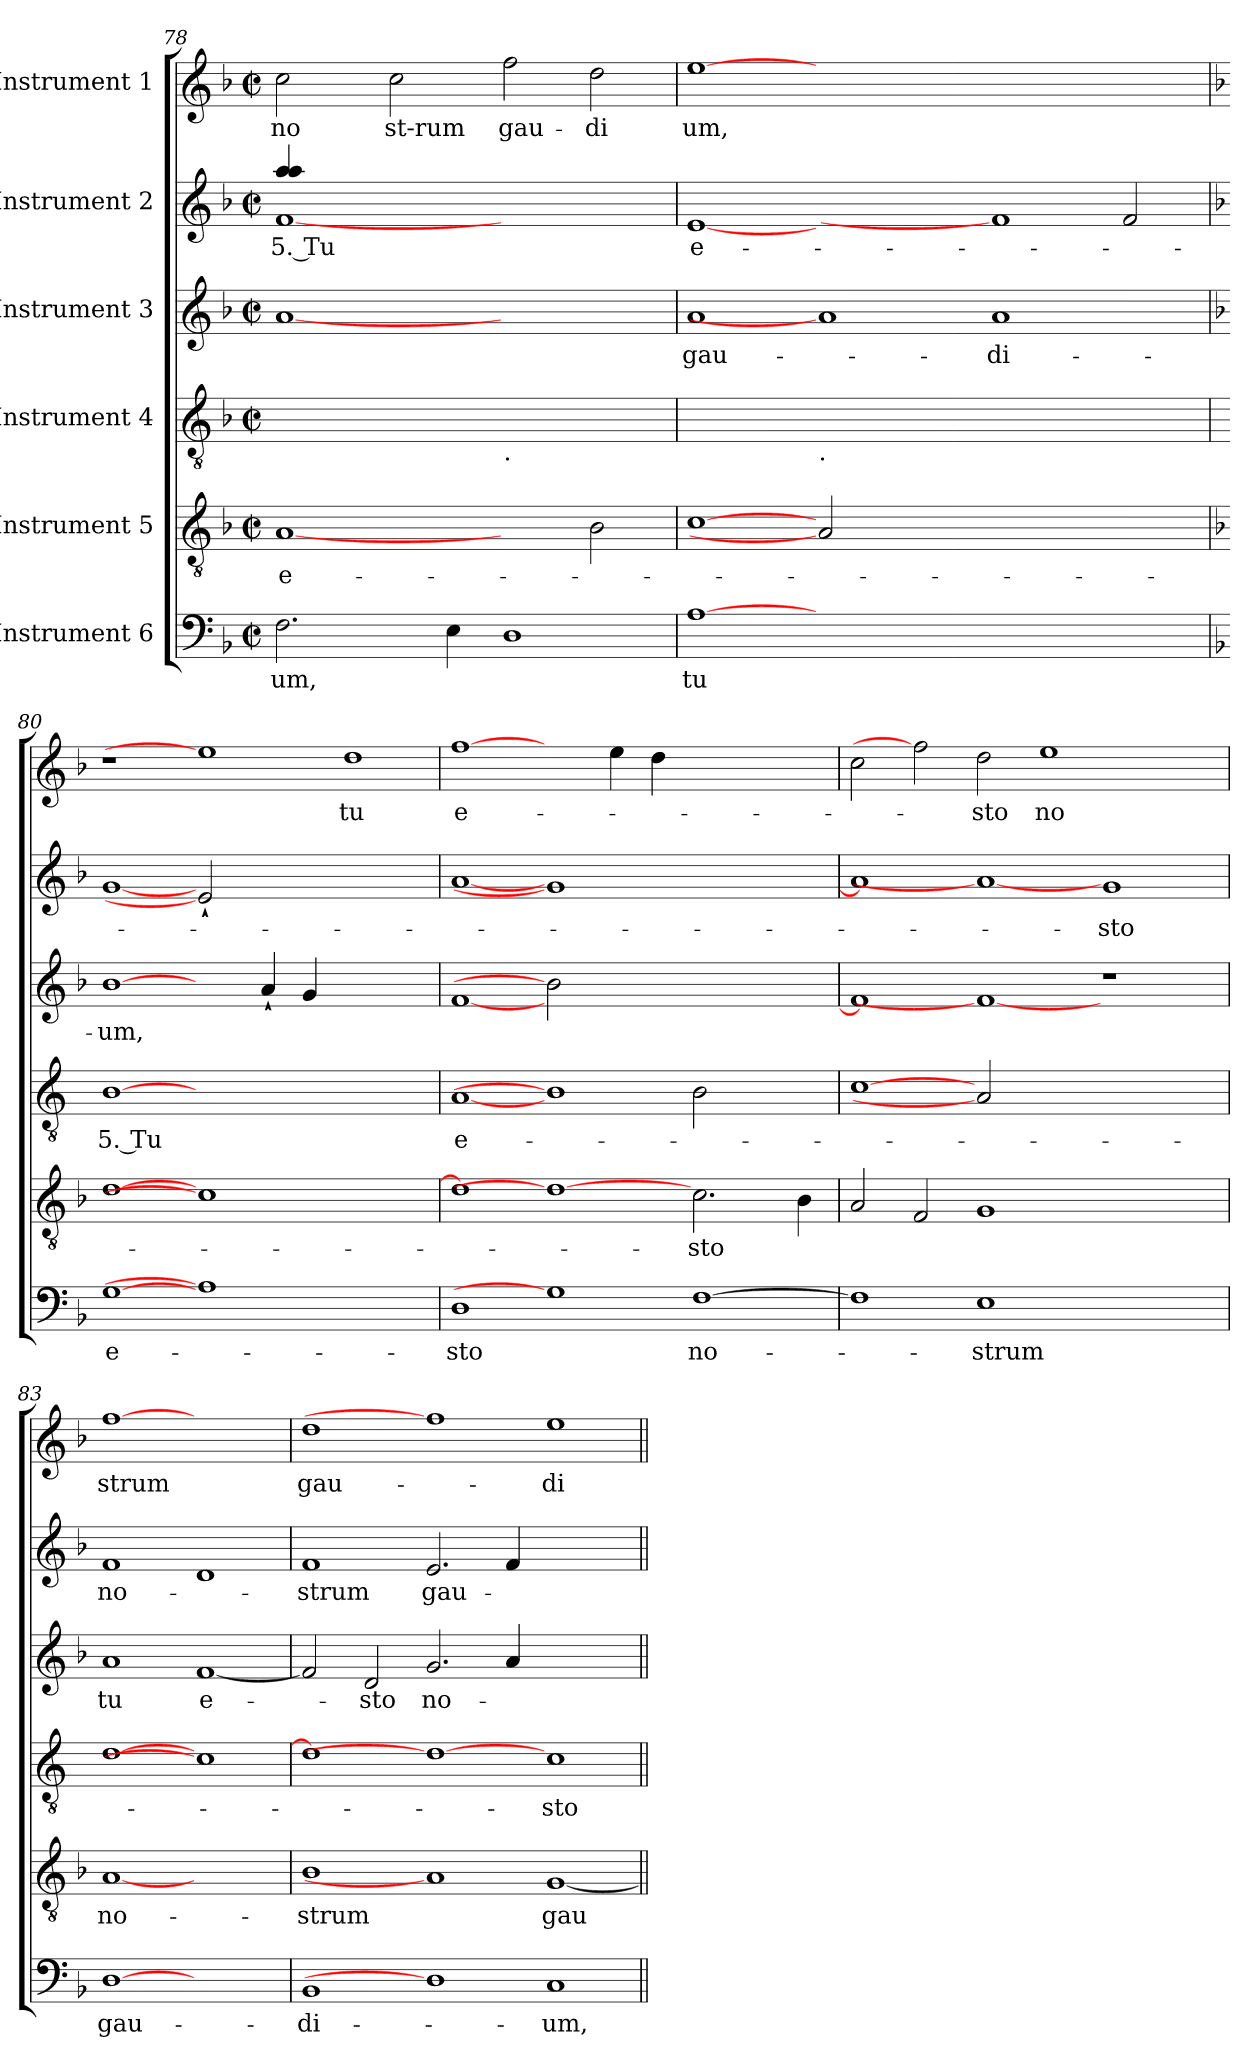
**kern	**text	**kern	**text	**kern	**text	**kern	**text	**kern	**text	**kern	**text
*part6	*part6	*part5	*part5	*part4	*part4	*part3	*part3	*part2	*part2	*part1	*part1
*staff6	*staff6	*staff5	*staff5	*staff4	*staff4	*staff3	*staff3	*staff2	*staff2	*staff1	*staff1
*I"Instrument 6	*	*I"Instrument 5	*	*I"Instrument 4	*	*I"Instrument 3	*	*I"Instrument 2	*	*I"Instrument 1	*
!!LO:PB:g=z
*clefF4	*	*clefGv2	*	*clefGv2	*	*clefG2	*	*clefG2	*	*clefG2	*
*k[b-]	*	*k[b-]	*	*k[b-]	*	*k[b-]	*	*k[b-]	*	*k[b-]	*
*F:	*	*F:	*	*F:	*	*F:	*	*F:	*	*F:	*
*M2/2	*	*M2/2	*	*M2/2	*	*M2/2	*	*M2/2	*	*M2/2	*
*met(c|)	*	*met(c|)	*	*met(c|)	*	*met(c|)	*	*met(c|)	*	*met(c|)	*
=78	=78	=78	=78	=78	=78	=78	=78	=78	=78	=78	=78
!	!LO:LY:b	!	!LO:LY:b	!	!	!	!	!	!LO:LY:b	!	!LO:LY:b
*	*	*	*	*	*	*	*	*^	*	*	*
2.F\	-um,	[1A	e-	1ryy	.	[1a	.	4aa/ 4aa/	[1f	5. Tu	2cc\	no
.	.	.	.	.	.	.	.	2.ryy	.	.	.	.
!	!	!	!	!	!	!	!	!	!	!	!	!LO:LY:b
.	.	.	.	.	.	.	.	.	.	.	2cc\	st-rum
4E\	.	.	.	.	.	.	.	.	.	.	.	.
!	!	!	!	!LO:TX:b:t=.	!	!	!	!	!	!	!	!
!	!	!	!	!	!	!	!	!	!	!	!	!LO:LY:b
1D	.	2ryy	.	1ryy	.	1ryy	.	1ryy	1ryy	.	2ff\	gau-
!	!	!	!	!	!	!	!	!	!	!	!	!LO:LY:b
.	.	2B-\	.	.	.	.	.	.	.	.	2dd\	-di
*	*	*	*	*	*	*	*	*v	*v	*	*	*
=79	=79	=79	=79	=79	=79	=79	=79	=79	=79	=79	=79
!	!LO:LY:b	!	!	!	!	!	!LO:LY:b	!	!LO:LY:b	!	!LO:LY:b
[1A	tu	[1c	.	1ryy	.	1a	gau-	[1e	e-	[1ee	um,
!	!	!	!	!LO:TX:b:t=.	!	!	!	!	!	!	!
0ryy	.	2A]	.	0ryy	.	1a]	.	1ryy	.	0ryy	.
.	.	0ryy	.	.	.	.	.	.	.	.	.
!	!	!	!	!	!	!	!LO:LY:b	!	!	!	!
.	.	.	.	.	.	1a	-di-	1f]	.	.	.
2ryy	.	.	.	2ryy	.	2ryy	.	2f/	.	2ryy	.
=80	=80	=80	=80	=80	=80	=80	=80	=80	=80	=80	=80
*	*	*	*	*k[]	*	*	*	*	*	*	*
*	*	*	*	*C:	*	*	*	*	*	*	*
!	!LO:LY:b	!	!	!	!LO:LY:b	!	!LO:LY:b	!	!	!	!
[1G	e-	[>1d	.	[1B	5. Tu	[1b-	-um,	[1g	.	1r	.
1A]	.	1c]	.	0ryy	.	2ryy	.	2e`>]	.	1ee]	.
.	.	.	.	.	.	4a`</	.	1.ryy	.	.	.
.	.	.	.	.	.	4g/	.	.	.	.	.
!	!	!	!	!	!	!	!	!	!	!	!LO:LY:b
1ryy	.	1ryy	.	.	.	1ryy	.	.	.	1dd	tu
=81	=81	=81	=81	=81	=81	=81	=81	=81	=81	=81	=81
!	!LO:LY:b	!	!	!	!LO:LY:b	!	!	!	!	!	!LO:LY:b
1D	-sto	1d]	.	[1A	e-	[<1f	.	[<1a	.	[1ff	e-
1G]	.	1d_	.	1B]	.	2b-]	.	1g]	.	2ryy	.
.	.	.	.	.	.	1.ryy	.	.	.	4ee\	.
.	.	.	.	.	.	.	.	.	.	4dd\	.
!	!LO:LY:b	!	!LO:LY:b	!	!	!	!	!	!	!	!
[>1F	no-	2.c\	-sto	2B\	.	.	.	1ryy	.	1ryy	.
.	.	.	.	2ryy	.	.	.	.	.	.	.
.	.	4B-\	.	.	.	.	.	.	.	.	.
=82	=82	=82	=82	=82	=82	=82	=82	=82	=82	=82	=82
1F]	.	2A/	.	[1c	.	1f]	.	1a]	.	2cc\	.
.	.	2F/	.	.	.	.	.	.	.	2ff]	.
!	!LO:LY:b	!	!	!	!	!	!	!	!	!	!LO:LY:b
1E	-strum	1G	.	2A]	.	1f_	.	1a_	.	2dd\	-sto
!	!	!	!	!	!	!	!	!	!	!	!LO:LY:b
.	.	.	.	1.ryy	.	.	.	.	.	1ee	no
!	!	!	!	!	!	!	!	!	!LO:LY:b	!	!
1ryy	.	1ryy	.	.	.	1r	.	1g	-sto	.	.
.	.	.	.	.	.	.	.	.	.	2ryy	.
=83	=83	=83	=83	=83	=83	=83	=83	=83	=83	=83	=83
!	!LO:LY:b	!	!LO:LY:b	!	!	!	!LO:LY:b	!	!LO:LY:b	!	!LO:LY:b
[1D	gau-	[1A	no-	[>1d	.	1a	tu	1f	no-	[1ff	strum
!	!	!	!	!	!	!	!LO:LY:b	!	!	!	!
1ryy	.	1ryy	.	1c]	.	[<1f	e-	1d	.	1ryy	.
=84	=84	=84	=84	=84	=84	=84	=84	=84	=84	=84	=84
!	!LO:LY:b	!	!LO:LY:b	!	!	!	!	!	!LO:LY:b	!	!LO:LY:b
1BB-	-di-	1B-	-strum	1d]	.	2f/]	.	1f	-strum	1dd	gau-
!	!	!	!	!	!	!	!LO:LY:b	!	!	!	!
.	.	.	.	.	.	2d/	-sto	.	.	.	.
!	!	!	!	!	!	!	!LO:LY:b	!	!LO:LY:b	!	!
1D]	.	1A]	.	1d_	.	2.g/	no-	2.e/	gau-	1ff]	.
.	.	.	.	.	.	4a/	.	4f/	.	.	.
!	!LO:LY:b	!	!LO:LY:b	!	!LO:LY:b	!	!	!	!	!	!LO:LY:b
1C	-um,	[>1G	gau-	1c	-sto	1ryy	.	1ryy	.	1ee	-di-
=||	=||	=||	=||	=||	=||	=||	=||	=||	=||	=||	=||
*-	*-	*-	*-	*-	*-	*-	*-	*-	*-	*-	*-
